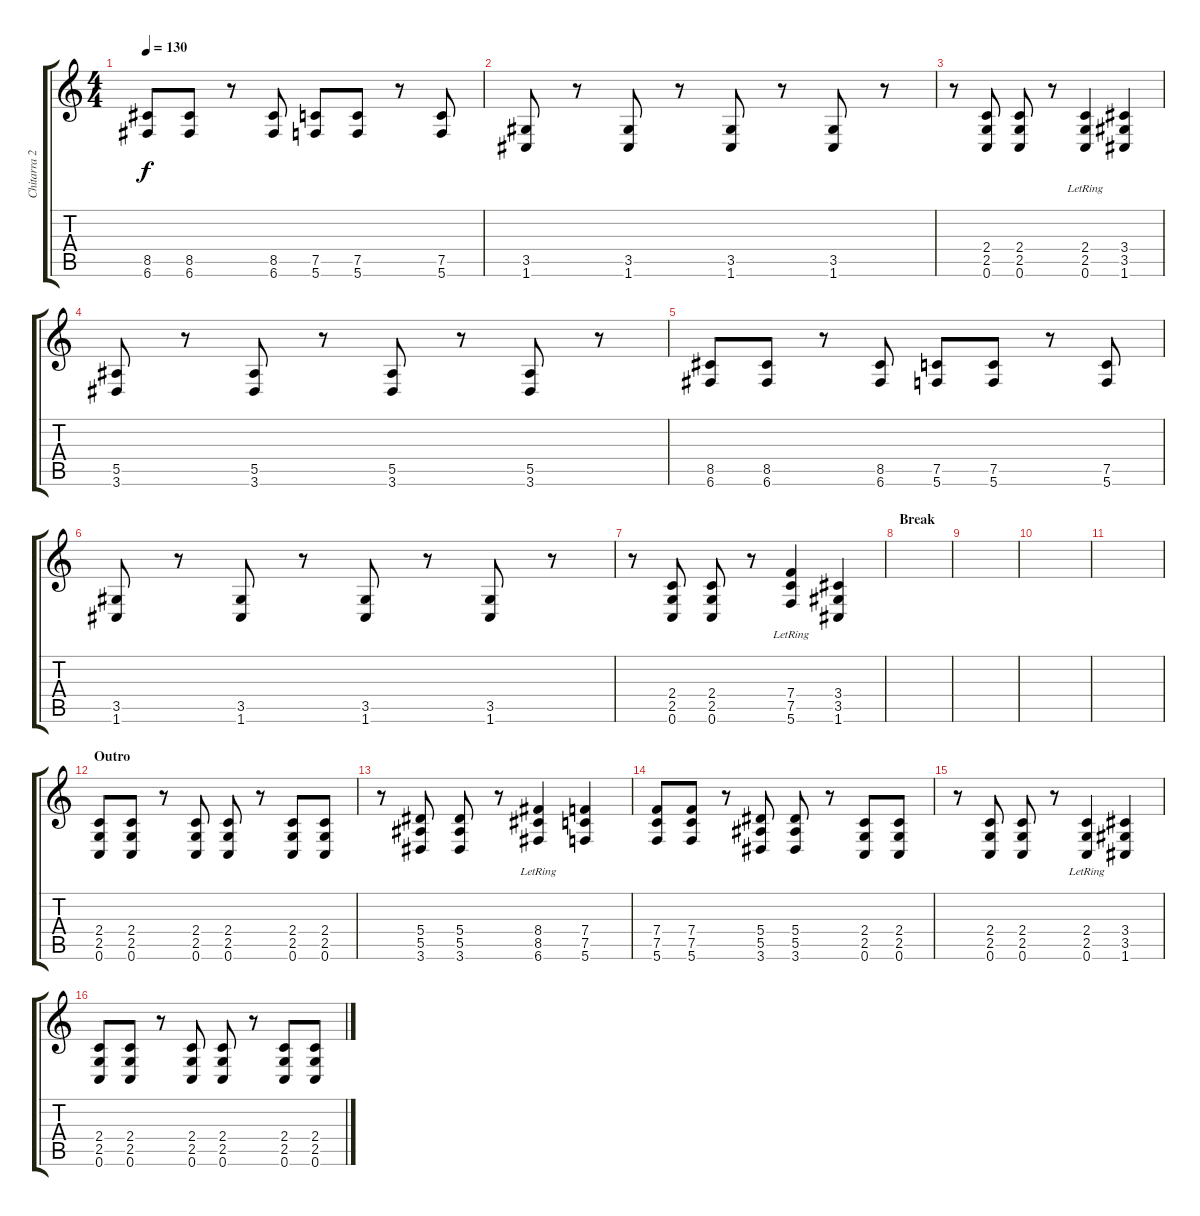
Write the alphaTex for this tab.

\track ("Chitarra 2" "Chitarra 2") {instrument distortionguitar}
\staff {score tabs}
\tuning (C4 G3 Eb3 Bb2 F2 C2) {hide}
\ts (4 4)
\tempo 130
\clef g2
\ks c
(8.5 6.6).8{dy f} (8.5 6.6).8 r.8 (8.5 6.6).8 (7.5 5.6).8 (7.5 5.6).8 r.8 (7.5 5.6).8 |
(3.5 1.6).8 r.8 (3.5 1.6).8 r.8 (3.5 1.6).8 r.8 (3.5 1.6).8 r.8 |
r.8 (2.4 2.5 0.6).8 (2.4 2.5 0.6).8 r.8 (2.4{lr} 2.5{lr} 0.6{lr}).4 (3.4 3.5 1.6).4 |
(5.5 3.6).8 r.8 (5.5 3.6).8 r.8 (5.5 3.6).8 r.8 (5.5 3.6).8 r.8 |
(8.5 6.6).8 (8.5 6.6).8 r.8 (8.5 6.6).8 (7.5 5.6).8 (7.5 5.6).8 r.8 (7.5 5.6).8 |
(3.5 1.6).8 r.8 (3.5 1.6).8 r.8 (3.5 1.6).8 r.8 (3.5 1.6).8 r.8 |
r.8 (2.4 2.5 0.6).8 (2.4 2.5 0.6).8 r.8 (7.4{lr} 7.5{lr} 5.6{lr}).4 (3.4 3.5 1.6).4 |
\section ("" "Break")
|
|
|
|
\section ("" "Outro")
(2.4 2.5 0.6).8 (2.4 2.5 0.6).8 r.8 (2.4 2.5 0.6).8 (2.4 2.5 0.6).8 r.8 (2.4 2.5 0.6).8 (2.4 2.5 0.6).8 |
r.8 (5.4 5.5 3.6).8 (5.4 5.5 3.6).8 r.8 (8.4{lr} 8.5{lr} 6.6{lr}).4 (7.4 7.5 5.6).4 |
(7.4 7.5 5.6).8 (7.4 7.5 5.6).8 r.8 (5.4 5.5 3.6).8 (5.4 5.5 3.6).8 r.8 (2.4 2.5 0.6).8 (2.4 2.5 0.6).8 |
r.8 (2.4 2.5 0.6).8 (2.4 2.5 0.6).8 r.8 (2.4{lr} 2.5{lr} 0.6{lr}).4 (3.4 3.5 1.6).4 |
(2.4 2.5 0.6).8 (2.4 2.5 0.6).8 r.8 (2.4 2.5 0.6).8 (2.4 2.5 0.6).8 r.8 (2.4 2.5 0.6).8 (2.4 2.5 0.6).8
